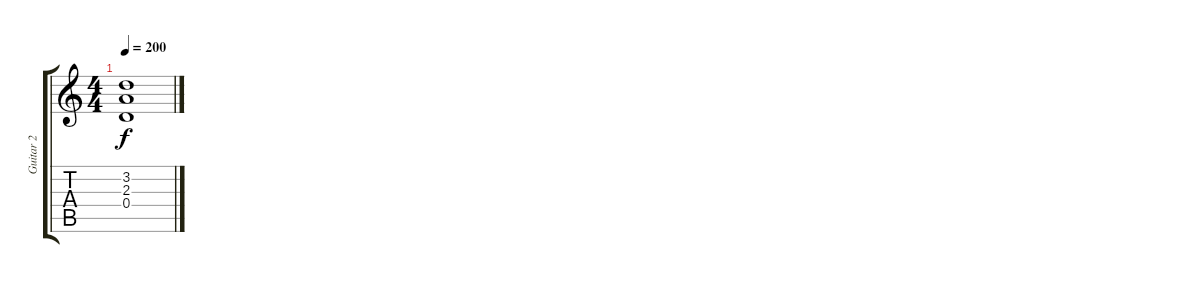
\track ("Guitar 2" "Guitar 2") {instrument acousticguitarsteel}
\staff {score tabs}
\tuning (E4 B3 G3 D3 A2 E2) {hide}
\ts (4 4)
\tempo 200
\clef g2
\ks c
(3.2 2.3 0.4).1{dy f}
